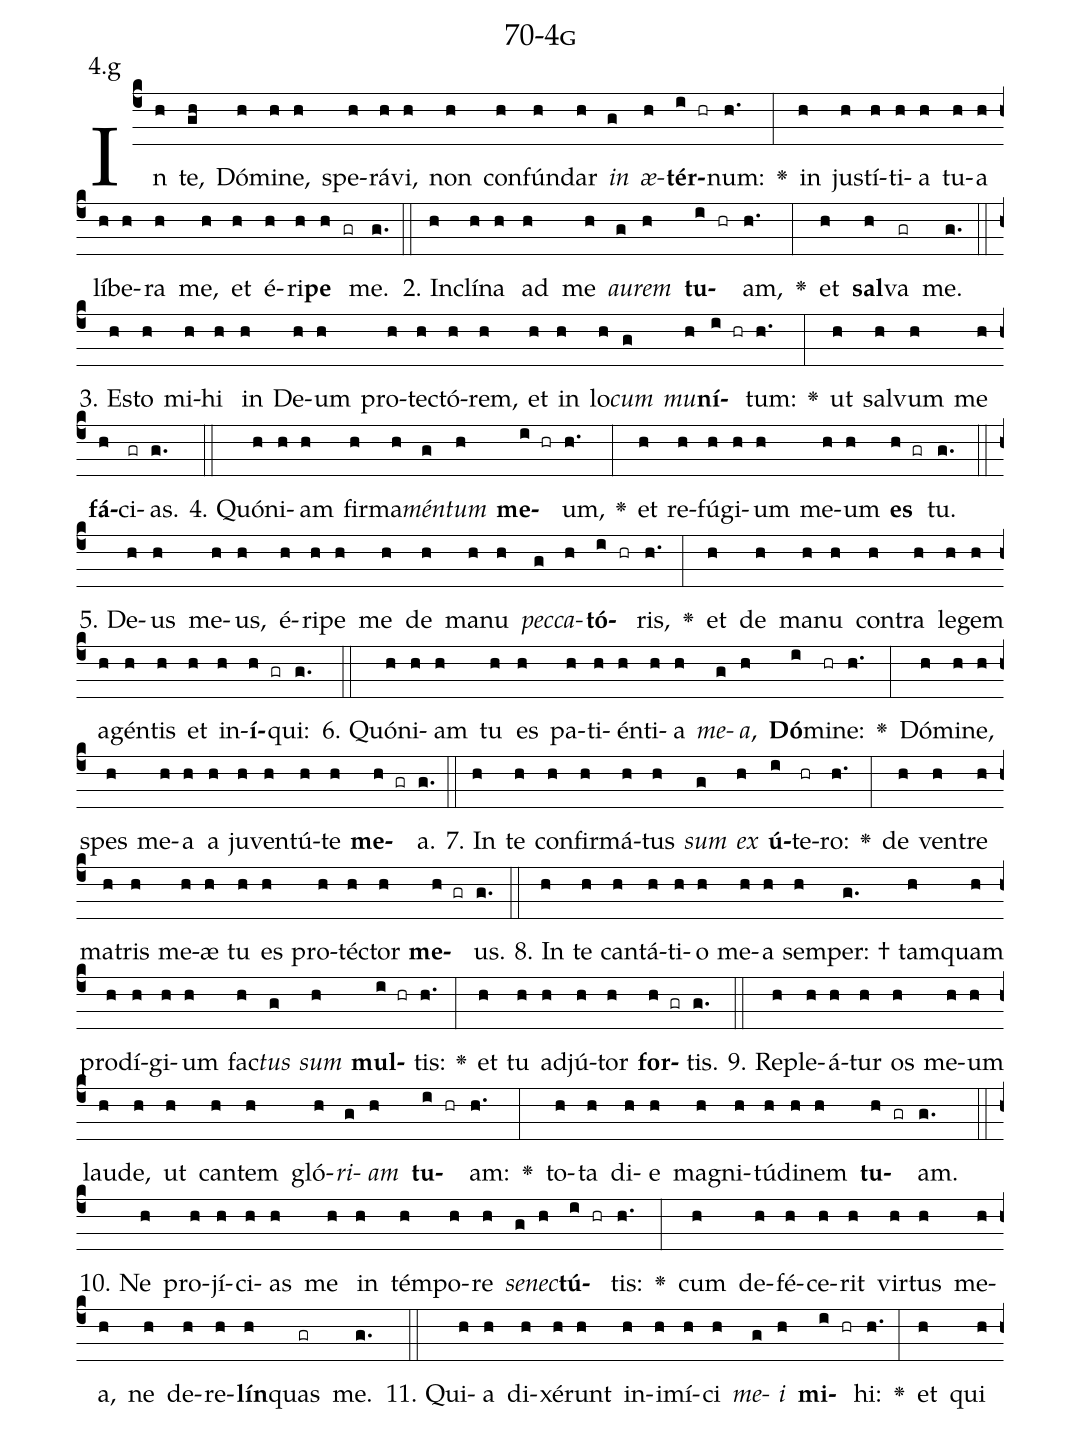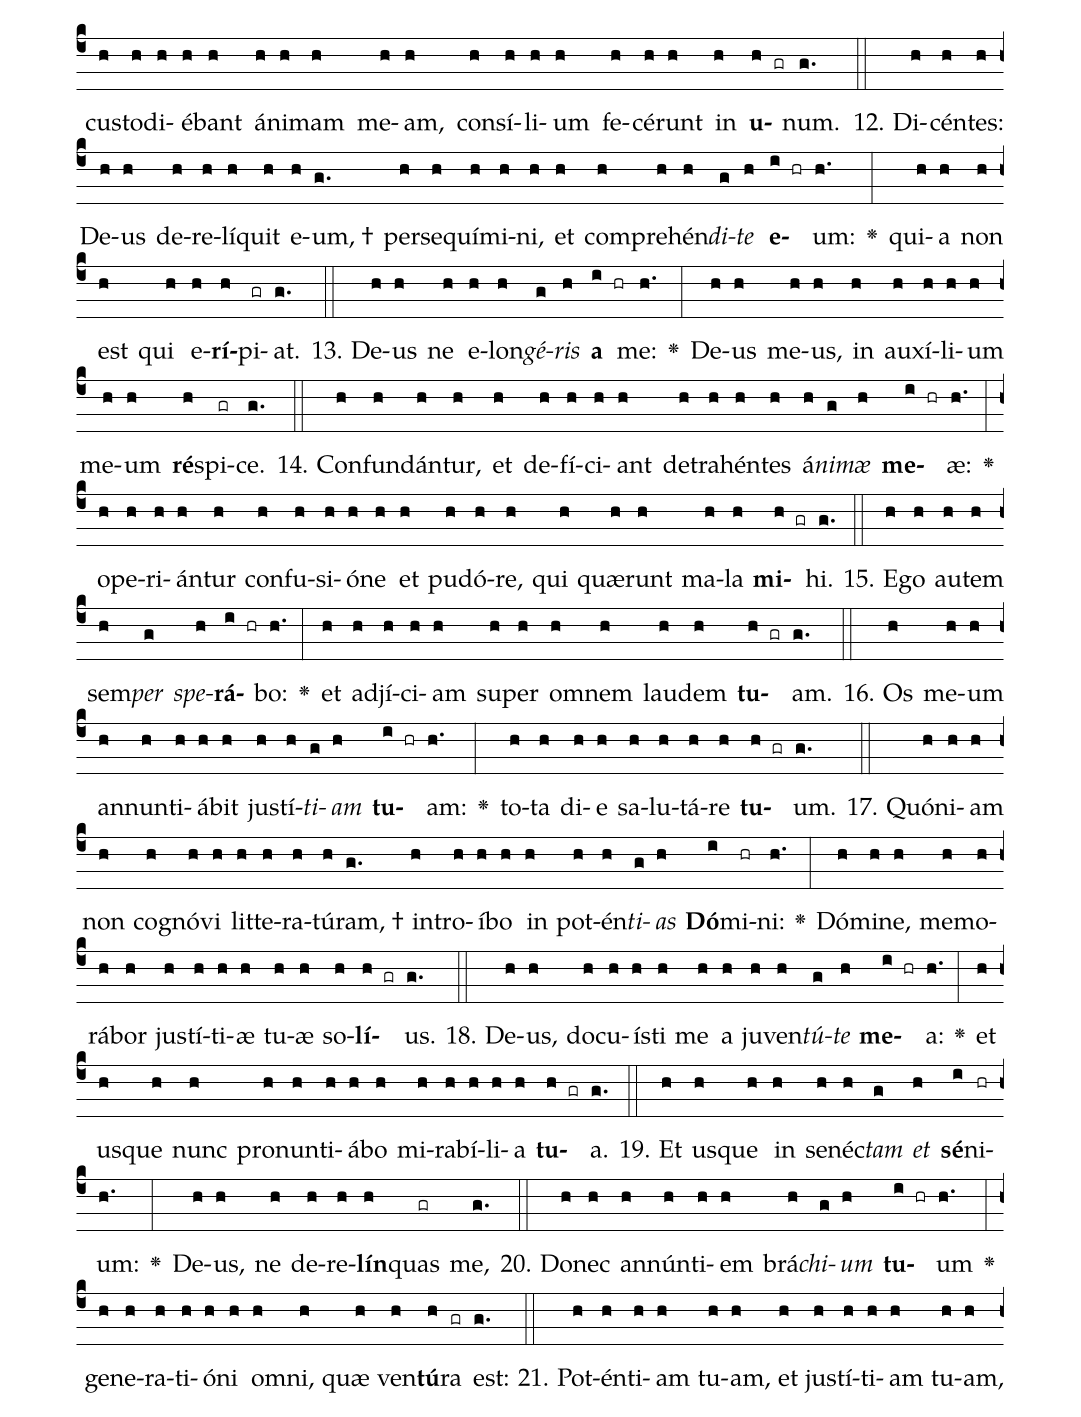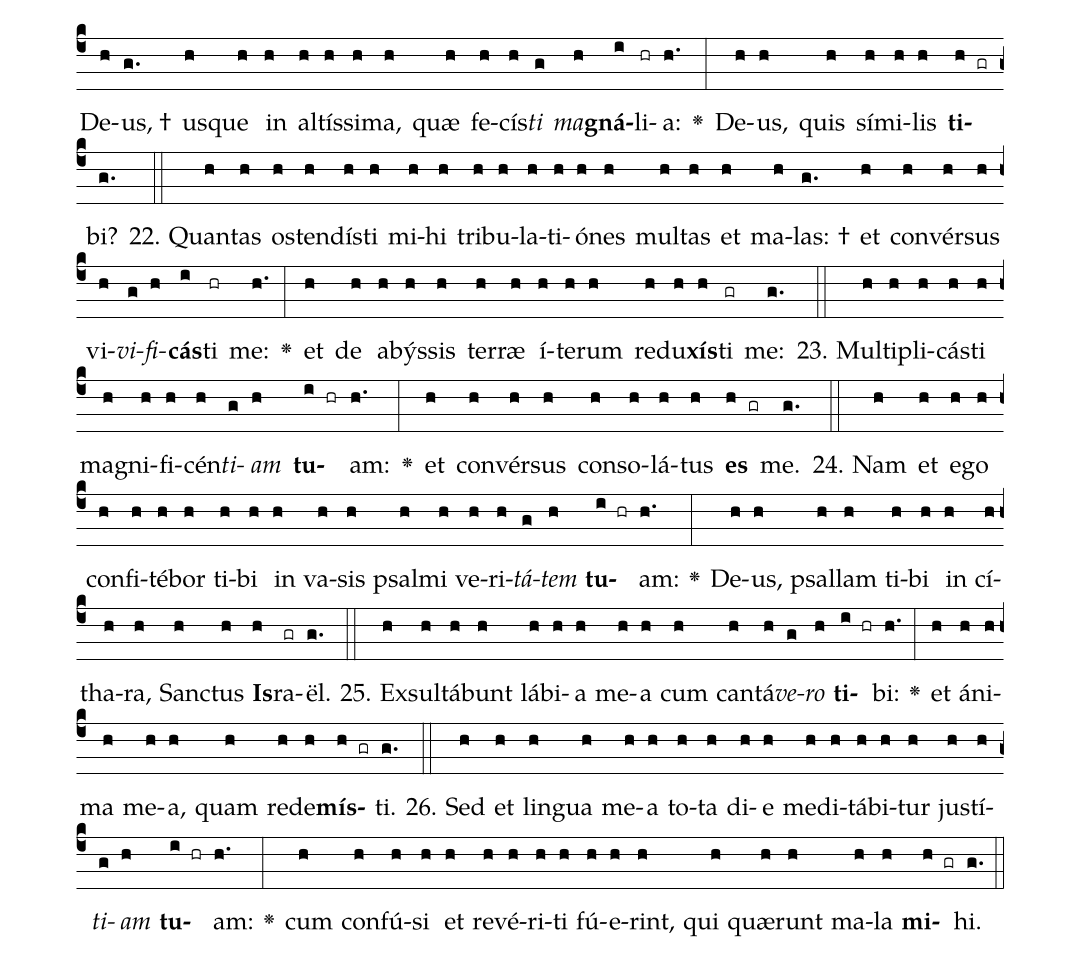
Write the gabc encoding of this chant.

name: 70-4g;
annotation: 4.g;
%%
(c4)In(h) te,(gh) Dó(h)mi(h)ne,(h) spe(h)rá(h)vi,(h) non(h) con(h)fún(h)dar(h) <i>in</i>(g) <i>æ</i>(h)<b>tér</b>(i hr)num:(h.) <v>\greheightstar</v>(:) in(h) jus(h)tí(h)ti(h)a(h) tu(h)a(h) lí(h)be(h)ra(h) me,(h) et(h) é(h)ri(h)<b>pe</b>(h gr) me.(g.) (::)
2. In(h)clí(h)na(h) ad(h) me(h) <i>au</i>(g)<i>rem</i>(h) <b>tu</b>(i hr)am,(h.) <v>\greheightstar</v>(:) et(h) <b>sal</b>(h)va(gr) me.(g.) (::)
3. Es(h)to(h) mi(h)hi(h) in(h) De(h)um(h) pro(h)tec(h)tó(h)rem,(h) et(h) in(h) lo(h)<i>cum</i>(g) <i>mu</i>(h)<b>ní</b>(i hr)tum:(h.) <v>\greheightstar</v>(:) ut(h) sal(h)vum(h) me(h) <b>fá</b>(h)ci(gr)as.(g.) (::)
4. Quón(h)i(h)am(h) fir(h)ma(h)<i>mén</i>(g)<i>tum</i>(h) <b>me</b>(i hr)um,(h.) <v>\greheightstar</v>(:) et(h) re(h)fú(h)gi(h)um(h) me(h)um(h) <b>es</b>(h gr) tu.(g.) (::)
5. De(h)us(h) me(h)us,(h) é(h)ri(h)pe(h) me(h) de(h) ma(h)nu(h) <i>pec</i>(g)<i>ca</i>(h)<b>tó</b>(i hr)ris,(h.) <v>\greheightstar</v>(:) et(h) de(h) ma(h)nu(h) con(h)tra(h) le(h)gem(h) a(h)gén(h)tis(h) et(h) in(h)<b>í</b>(h gr)qui:(g.) (::)
6. Quón(h)i(h)am(h) tu(h) es(h) pa(h)ti(h)én(h)ti(h)a(h) <i>me</i>(g)<i>a</i>,(h) <b>Dó</b>(i)mi(hr)ne:(h.) <v>\greheightstar</v>(:) Dó(h)mi(h)ne,(h) spes(h) me(h)a(h) a(h) ju(h)ven(h)tú(h)te(h) <b>me</b>(h gr)a.(g.) (::)
7. In(h) te(h) con(h)fir(h)má(h)tus(h) <i>sum</i>(g) <i>ex</i>(h) <b>ú</b>(i)te(hr)ro:(h.) <v>\greheightstar</v>(:) de(h) ven(h)tre(h) ma(h)tris(h) me(h)æ(h) tu(h) es(h) pro(h)téc(h)tor(h) <b>me</b>(h gr)us.(g.) (::)
8. In(h) te(h) can(h)tá(h)ti(h)o(h) me(h)a(h) sem(h)per: †(g.) tam(h)quam(h) prod(h)í(h)gi(h)um(h) fac(h)<i>tus</i>(g) <i>sum</i>(h) <b>mul</b>(i hr)tis:(h.) <v>\greheightstar</v>(:) et(h) tu(h) ad(h)jú(h)tor(h) <b>for</b>(h gr)tis.(g.) (::)
9. Re(h)ple(h)á(h)tur(h) os(h) me(h)um(h) lau(h)de,(h) ut(h) can(h)tem(h) gló(h)<i>ri</i>(g)<i>am</i>(h) <b>tu</b>(i hr)am:(h.) <v>\greheightstar</v>(:) to(h)ta(h) di(h)e(h) ma(h)gni(h)tú(h)di(h)nem(h) <b>tu</b>(h gr)am.(g.) (::)
10. Ne(h) pro(h)jí(h)ci(h)as(h) me(h) in(h) tém(h)po(h)re(h) <i>se</i>(g)<i>nec</i>(h)<b>tú</b>(i hr)tis:(h.) <v>\greheightstar</v>(:) cum(h) de(h)fé(h)ce(h)rit(h) vir(h)tus(h) me(h)a,(h) ne(h) de(h)re(h)<b>lín</b>(h)quas(gr) me.(g.) (::)
11. Qui(h)a(h) di(h)xé(h)runt(h) in(h)i(h)mí(h)ci(h) <i>me</i>(g)<i>i</i>(h) <b>mi</b>(i hr)hi:(h.) <v>\greheightstar</v>(:) et(h) qui(h) cus(h)to(h)di(h)é(h)bant(h) á(h)ni(h)mam(h) me(h)am,(h) con(h)sí(h)li(h)um(h) fe(h)cé(h)runt(h) in(h) <b>u</b>(h gr)num.(g.) (::)
12. Di(h)cén(h)tes:(h) De(h)us(h) de(h)re(h)lí(h)quit(h) e(h)um, †(g.) per(h)se(h)quí(h)mi(h)ni,(h) et(h) com(h)pre(h)hén(h)<i>di</i>(g)<i>te</i>(h) <b>e</b>(i hr)um:(h.) <v>\greheightstar</v>(:) qui(h)a(h) non(h) est(h) qui(h) e(h)<b>rí</b>(h)pi(gr)at.(g.) (::)
13. De(h)us(h) ne(h) e(h)lon(h)<i>gé</i>(g)<i>ris</i>(h) <b>a</b>(i hr) me:(h.) <v>\greheightstar</v>(:) De(h)us(h) me(h)us,(h) in(h) au(h)xí(h)li(h)um(h) me(h)um(h) <b>ré</b>(h)spi(gr)ce.(g.) (::)
14. Con(h)fun(h)dán(h)tur,(h) et(h) de(h)fí(h)ci(h)ant(h) de(h)tra(h)hén(h)tes(h) á(h)<i>ni</i>(g)<i>mæ</i>(h) <b>me</b>(i hr)æ:(h.) <v>\greheightstar</v>(:) o(h)pe(h)ri(h)án(h)tur(h) con(h)fu(h)si(h)ó(h)ne(h) et(h) pu(h)dó(h)re,(h) qui(h) quæ(h)runt(h) ma(h)la(h) <b>mi</b>(h gr)hi.(g.) (::)
15. E(h)go(h) au(h)tem(h) sem(h)<i>per</i>(g) <i>spe</i>(h)<b>rá</b>(i hr)bo:(h.) <v>\greheightstar</v>(:) et(h) ad(h)jí(h)ci(h)am(h) su(h)per(h) om(h)nem(h) lau(h)dem(h) <b>tu</b>(h gr)am.(g.) (::)
16. Os(h) me(h)um(h) an(h)nun(h)ti(h)á(h)bit(h) jus(h)tí(h)<i>ti</i>(g)<i>am</i>(h) <b>tu</b>(i hr)am:(h.) <v>\greheightstar</v>(:) to(h)ta(h) di(h)e(h) sa(h)lu(h)tá(h)re(h) <b>tu</b>(h gr)um.(g.) (::)
17. Quón(h)i(h)am(h) non(h) co(h)gnó(h)vi(h) lit(h)te(h)ra(h)tú(h)ram, †(g.) in(h)tro(h)í(h)bo(h) in(h) pot(h)én(h)<i>ti</i>(g)<i>as</i>(h) <b>Dó</b>(i)mi(hr)ni:(h.) <v>\greheightstar</v>(:) Dó(h)mi(h)ne,(h) me(h)mo(h)rá(h)bor(h) jus(h)tí(h)ti(h)æ(h) tu(h)æ(h) so(h)<b>lí</b>(h gr)us.(g.) (::)
18. De(h)us,(h) do(h)cu(h)ís(h)ti(h) me(h) a(h) ju(h)ven(h)<i>tú</i>(g)<i>te</i>(h) <b>me</b>(i hr)a:(h.) <v>\greheightstar</v>(:) et(h) us(h)que(h) nunc(h) pro(h)nun(h)ti(h)á(h)bo(h) mi(h)ra(h)bí(h)li(h)a(h) <b>tu</b>(h gr)a.(g.) (::)
19. Et(h) us(h)que(h) in(h) se(h)néc(h)<i>tam</i>(g) <i>et</i>(h) <b>sé</b>(i)ni(hr)um:(h.) <v>\greheightstar</v>(:) De(h)us,(h) ne(h) de(h)re(h)<b>lín</b>(h)quas(gr) me,(g.) (::)
20. Do(h)nec(h) an(h)nún(h)ti(h)em(h) brá(h)<i>chi</i>(g)<i>um</i>(h) <b>tu</b>(i hr)um(h.) <v>\greheightstar</v>(:) ge(h)ne(h)ra(h)ti(h)ó(h)ni(h) om(h)ni,(h) quæ(h) ven(h)<b>tú</b>(h)ra(gr) est:(g.) (::)
21. Pot(h)én(h)ti(h)am(h) tu(h)am,(h) et(h) jus(h)tí(h)ti(h)am(h) tu(h)am,(h) De(h)us, †(g.) us(h)que(h) in(h) al(h)tís(h)si(h)ma,(h) quæ(h) fe(h)cís(h)<i>ti</i>(g) <i>ma</i>(h)<b>gná</b>(i)li(hr)a:(h.) <v>\greheightstar</v>(:) De(h)us,(h) quis(h) sí(h)mi(h)lis(h) <b>ti</b>(h gr)bi?(g.) (::)
22. Quan(h)tas(h) os(h)ten(h)dís(h)ti(h) mi(h)hi(h) tri(h)bu(h)la(h)ti(h)ó(h)nes(h) mul(h)tas(h) et(h) ma(h)las: †(g.) et(h) con(h)vér(h)sus(h) vi(h)<i>vi</i>(g)<i>fi</i>(h)<b>cás</b>(i)ti(hr) me:(h.) <v>\greheightstar</v>(:) et(h) de(h) a(h)býs(h)sis(h) ter(h)ræ(h) í(h)te(h)rum(h) re(h)du(h)<b>xís</b>(h)ti(gr) me:(g.) (::)
23. Mul(h)ti(h)pli(h)cás(h)ti(h) ma(h)gni(h)fi(h)cén(h)<i>ti</i>(g)<i>am</i>(h) <b>tu</b>(i hr)am:(h.) <v>\greheightstar</v>(:) et(h) con(h)vér(h)sus(h) con(h)so(h)lá(h)tus(h) <b>es</b>(h gr) me.(g.) (::)
24. Nam(h) et(h) e(h)go(h) con(h)fi(h)té(h)bor(h) ti(h)bi(h) in(h) va(h)sis(h) psal(h)mi(h) ve(h)ri(h)<i>tá</i>(g)<i>tem</i>(h) <b>tu</b>(i hr)am:(h.) <v>\greheightstar</v>(:) De(h)us,(h) psal(h)lam(h) ti(h)bi(h) in(h) cí(h)tha(h)ra,(h) Sanc(h)tus(h) <b>Is</b>(h)ra(gr)ël.(g.) (::)
25. Ex(h)sul(h)tá(h)bunt(h) lá(h)bi(h)a(h) me(h)a(h) cum(h) can(h)tá(h)<i>ve</i>(g)<i>ro</i>(h) <b>ti</b>(i hr)bi:(h.) <v>\greheightstar</v>(:) et(h) á(h)ni(h)ma(h) me(h)a,(h) quam(h) red(h)e(h)<b>mís</b>(h gr)ti.(g.) (::)
26. Sed(h) et(h) lin(h)gua(h) me(h)a(h) to(h)ta(h) di(h)e(h) me(h)di(h)tá(h)bi(h)tur(h) jus(h)tí(h)<i>ti</i>(g)<i>am</i>(h) <b>tu</b>(i hr)am:(h.) <v>\greheightstar</v>(:) cum(h) con(h)fú(h)si(h) et(h) re(h)vé(h)ri(h)ti(h) fú(h)e(h)rint,(h) qui(h) quæ(h)runt(h) ma(h)la(h) <b>mi</b>(h gr)hi.(g.) (::)
